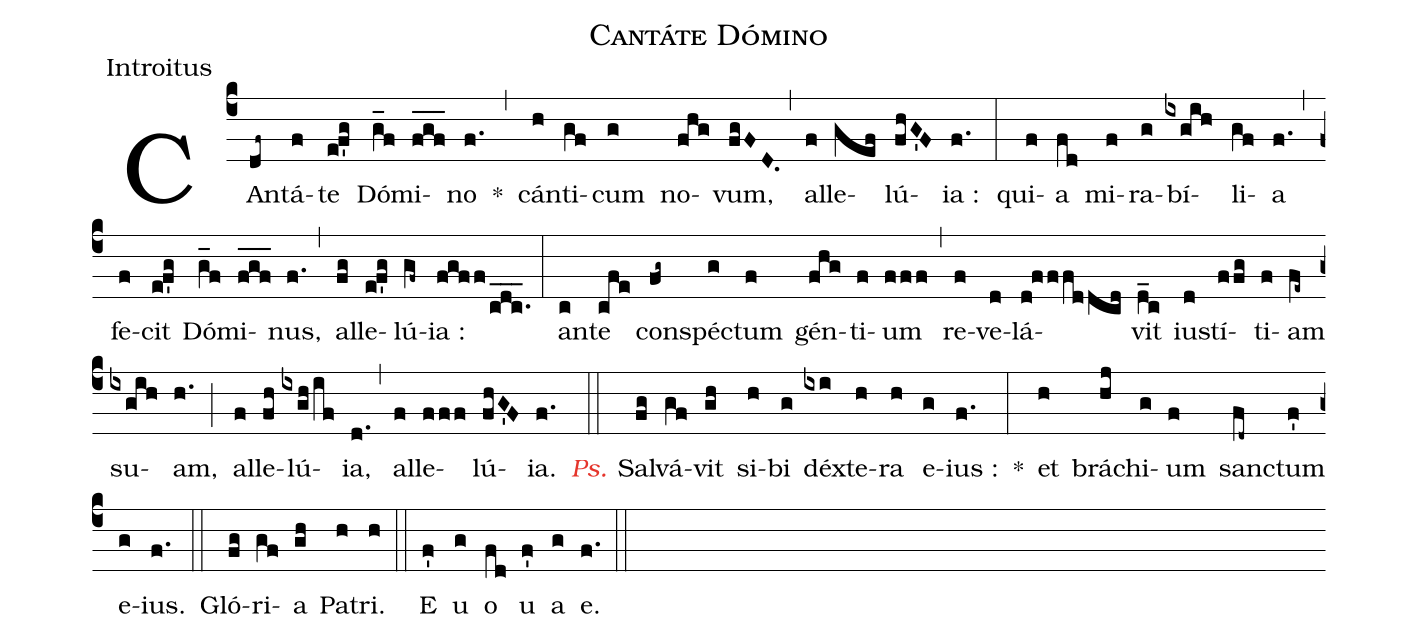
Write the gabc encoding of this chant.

name:Cantáte Dómino;
office-part:Introitus;
%%
(c4) CAn(df~)tá(f)te(e!f'g) Dó(g_f)mi(fgf___)no(f.) *(,)
cán(h)ti(gf)cum(g) no(fhg)vum,(fgFD.) (,)
al(f)le(gef)lú(fhG'F)ia :(f.) (:)
qui(f)a(fd) mi(f)ra(g)bí(ixgih)li(gf)a(f.) (,)
fe(f)cit(e!f'g) Dó(g_f)mi(fgf___)nus,(f.) (,)
al(fg)le(e!f'g)lú(gf~)ia :(fgff/cdc.___) (:)
an(c)te(cfe) con(fg~)spé(g)ctum(f) gén(fhg)ti(f)um(fff) (,)
re(f)ve(d)lá(d!fffddcd)vit(d_c) iu(d)stí(ffg)ti(f)am(fe~) su(ixgih)am,(h.) (;)
al(f)le(fh)lú(ixgh/if)ia,(d.) (,)
al(f)le(fff)lú(fhG'F)ia.(f.) (::)

<c><i>Ps.</i></c> S{a}l(fg)vá(gf)vit(gh) si(h)bi(g) déx(ixi)te(h)ra(h) e(g)ius :(f.) *(:)
et(h) brá(hj)chi(g)um(f) san(fd~)ctum(f') e(g)ius.(f.) (::)

Gló(fg)ri(gf)a(gh) Pa(h)tri.(h) (::)
<eu>E(f') u(g) o(fd) u(f') a(g) e.</eu>(f.) (::)
